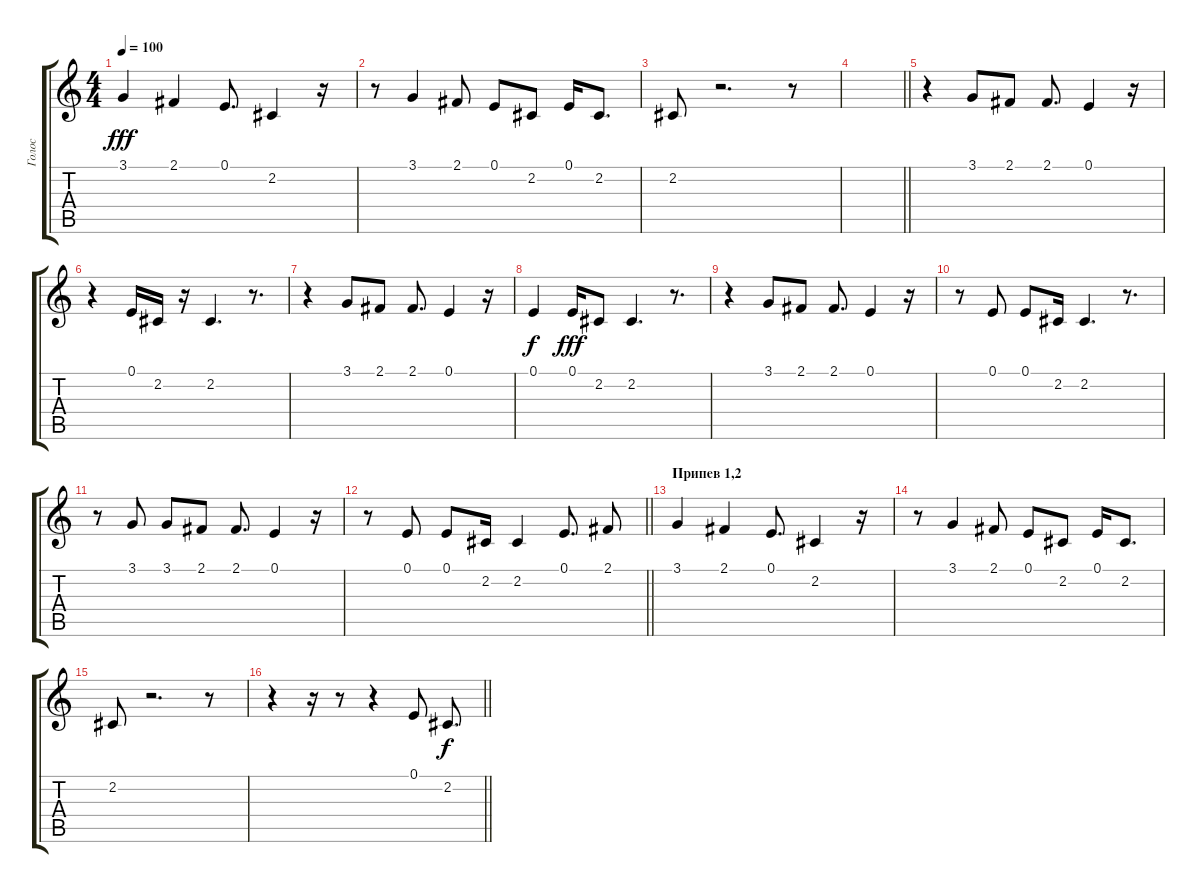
\track ("Голос" "Голос") {instrument trombone}
\staff {score tabs}
\tuning (E4 B3 G3 D3 A2 E2) {hide}
\ts (4 4)
\tempo 100
\clef g2
\ks c
3.1.4{dy fff} 2.1.4 0.1.8{d} 2.2.4 r.16 |
r.8 3.1.4 2.1.8 0.1.8 2.2.8 0.1.16 2.2.8{d} |
2.2.8 r.2{d} r.8 |
\barLineRight lightlight
|
r.4 3.1.8 2.1.8 2.1.8{d} 0.1.4 r.16 |
r.4 0.1.16 2.2.16 r.16 2.2.4{d} r.8{d} |
r.4 3.1.8 2.1.8 2.1.8{d} 0.1.4 r.16 |
0.1.4{dy f} 0.1.16{dy fff} 2.2.8 2.2.4{d} r.8{d} |
r.4 3.1.8 2.1.8 2.1.8{d} 0.1.4 r.16 |
r.8 0.1.8 0.1.8 2.2.16 2.2.4{d} r.8{d} |
r.8 3.1.8 3.1.8 2.1.8 2.1.8{d} 0.1.4 r.16 |
\barLineRight lightlight
r.8 0.1.8 0.1.8 2.2.16 2.2.4 0.1.8{d} 2.1.8 |
\section ("" "Припев 1,2")
3.1.4 2.1.4 0.1.8{d} 2.2.4 r.16 |
r.8 3.1.4 2.1.8 0.1.8 2.2.8 0.1.16 2.2.8{d} |
2.2.8 r.2{d} r.8 |
\barLineRight lightlight
r.4 r.16 r.8 r.4 0.1.8 2.2.8{d dy f}
